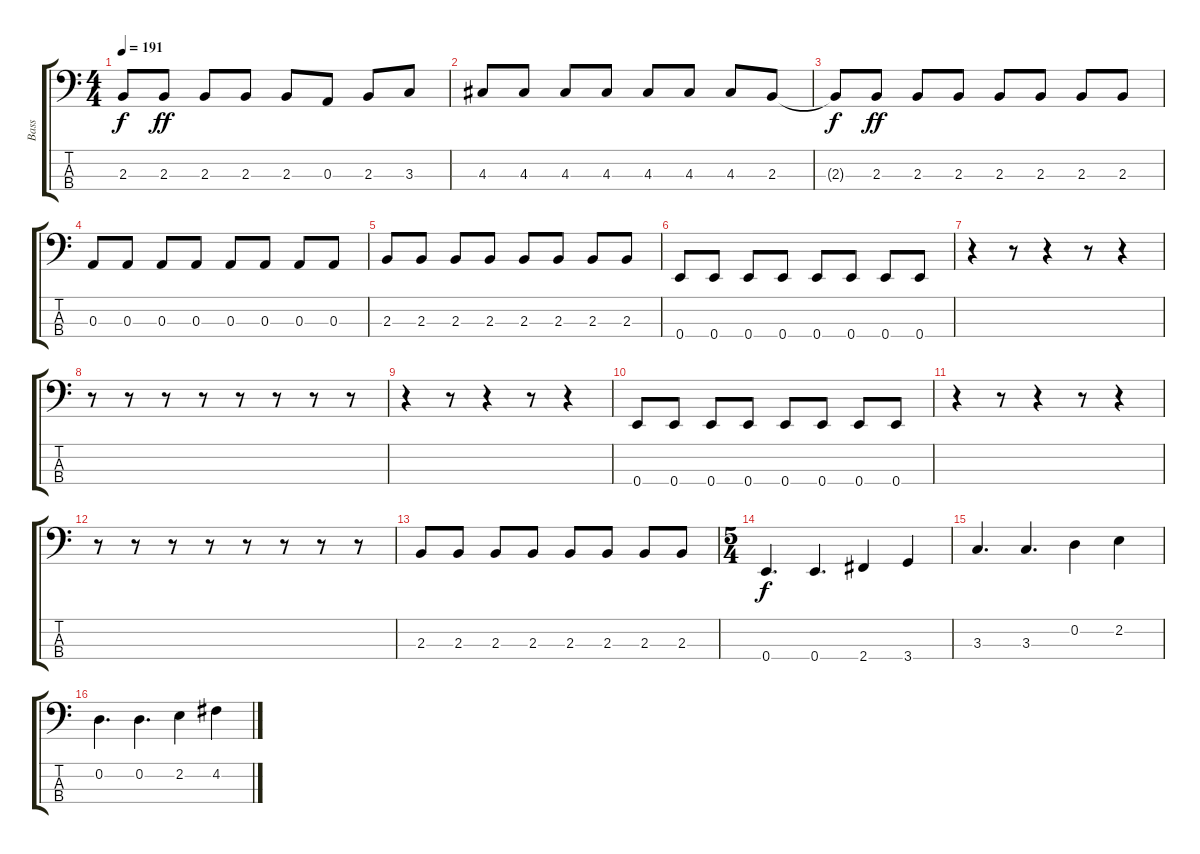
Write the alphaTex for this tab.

\track ("Bass" "Bass") {instrument electricbassfinger}
\staff {score tabs}
\tuning (G2 D2 A1 E1) {hide}
\ts (4 4)
\tempo 191
\clef f4
\ks c
2.3{t}.8{dy f} 2.3.8{dy ff} 2.3.8 2.3.8 2.3.8 0.3.8 2.3.8 3.3.8 |
4.3.8 4.3.8 4.3.8 4.3.8 4.3.8 4.3.8 4.3.8 2.3.8 |
2.3{t}.8{dy f} 2.3.8{dy ff} 2.3.8 2.3.8 2.3.8 2.3.8 2.3.8 2.3.8 |
0.3.8 0.3.8 0.3.8 0.3.8 0.3.8 0.3.8 0.3.8 0.3.8 |
2.3.8 2.3.8 2.3.8 2.3.8 2.3.8 2.3.8 2.3.8 2.3.8 |
0.4.8 0.4.8 0.4.8 0.4.8 0.4.8 0.4.8 0.4.8 0.4.8 |
r.4 r.8 r.4 r.8 r.4 |
r.8 r.8 r.8 r.8 r.8 r.8 r.8 r.8 |
r.4 r.8 r.4 r.8 r.4 |
0.4.8 0.4.8 0.4.8 0.4.8 0.4.8 0.4.8 0.4.8 0.4.8 |
r.4 r.8 r.4 r.8 r.4 |
r.8 r.8 r.8 r.8 r.8 r.8 r.8 r.8 |
2.3.8 2.3.8 2.3.8 2.3.8 2.3.8 2.3.8 2.3.8 2.3.8 |
\ts (5 4)
0.4.4{d dy f} 0.4.4{d} 2.4.4 3.4.4 |
3.3.4{d} 3.3.4{d} 0.2.4 2.2.4 |
0.2.4{d} 0.2.4{d} 2.2.4 4.2.4
